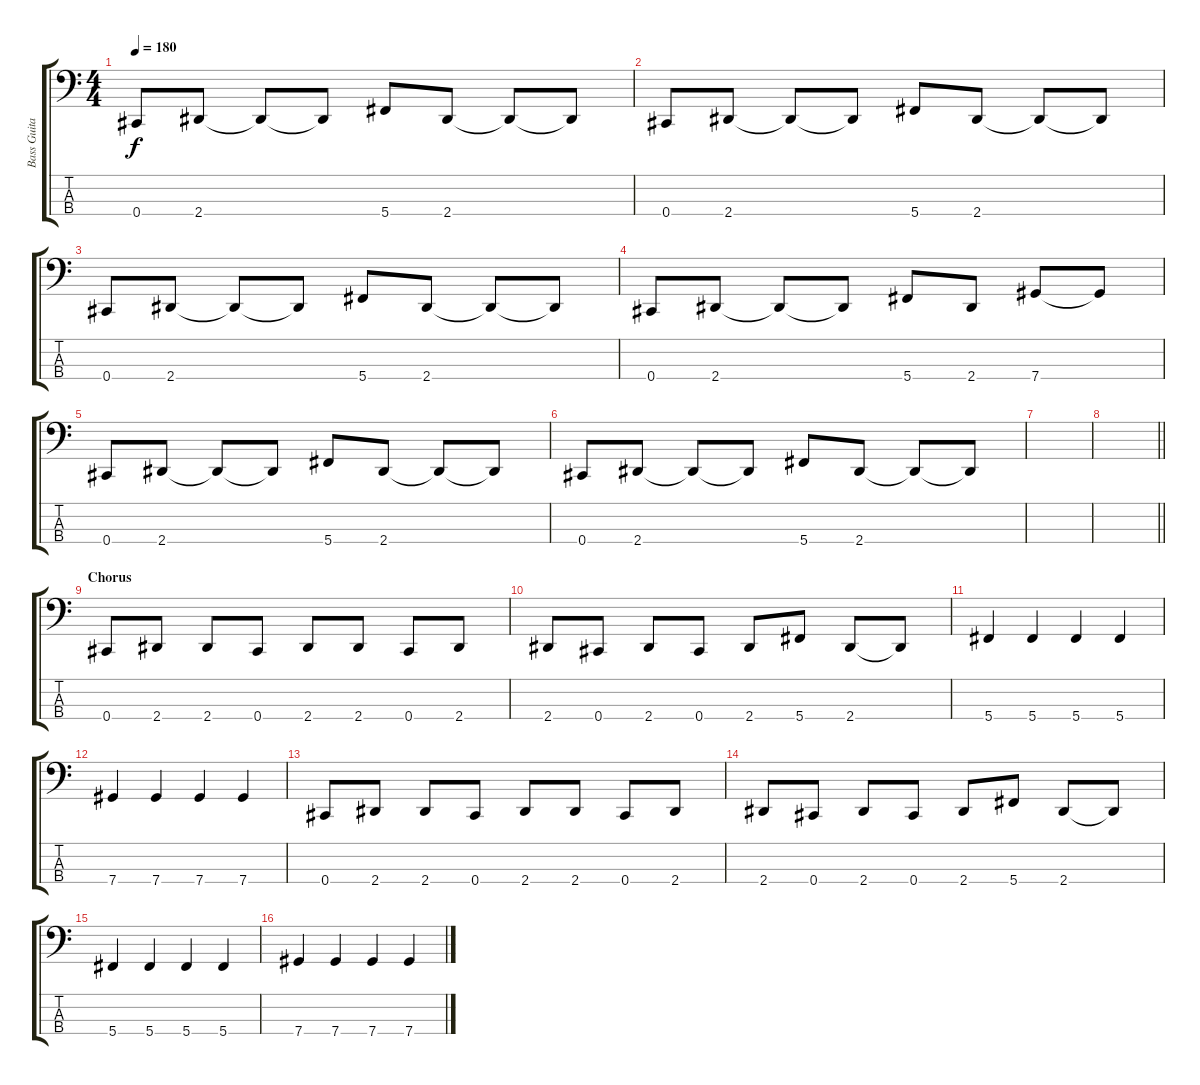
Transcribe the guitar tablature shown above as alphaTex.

\track ("Bass Guitar" "Bass Guita") {instrument slapbass2}
\staff {score tabs}
\tuning (Gb2 Db2 Ab1 Db1) {hide}
\ts (4 4)
\tempo 180
\clef f4
\ks c
0.4.8{dy f} 2.4.8 2.4{t}.8 2.4{t}.8 5.4.8 2.4.8 2.4{t}.8 2.4{t}.8 |
0.4.8 2.4.8 2.4{t}.8 2.4{t}.8 5.4.8 2.4.8 2.4{t}.8 2.4{t}.8 |
0.4.8 2.4.8 2.4{t}.8 2.4{t}.8 5.4.8 2.4.8 2.4{t}.8 2.4{t}.8 |
0.4.8 2.4.8 2.4{t}.8 2.4{t}.8 5.4.8 2.4.8 7.4.8 7.4{t}.8 |
0.4.8 2.4.8 2.4{t}.8 2.4{t}.8 5.4.8 2.4.8 2.4{t}.8 2.4{t}.8 |
0.4.8 2.4.8 2.4{t}.8 2.4{t}.8 5.4.8 2.4.8 2.4{t}.8 2.4{t}.8 |
|
\barLineRight lightlight
|
\section ("" "Chorus")
0.4.8 2.4.8 2.4.8 0.4.8 2.4.8 2.4.8 0.4.8 2.4.8 |
2.4.8 0.4.8 2.4.8 0.4.8 2.4.8 5.4.8 2.4.8 2.4{t}.8 |
5.4.4 5.4.4 5.4.4 5.4.4 |
7.4.4 7.4.4 7.4.4 7.4.4 |
0.4.8 2.4.8 2.4.8 0.4.8 2.4.8 2.4.8 0.4.8 2.4.8 |
2.4.8 0.4.8 2.4.8 0.4.8 2.4.8 5.4.8 2.4.8 2.4{t}.8 |
5.4.4 5.4.4 5.4.4 5.4.4 |
7.4.4 7.4.4 7.4.4 7.4.4
